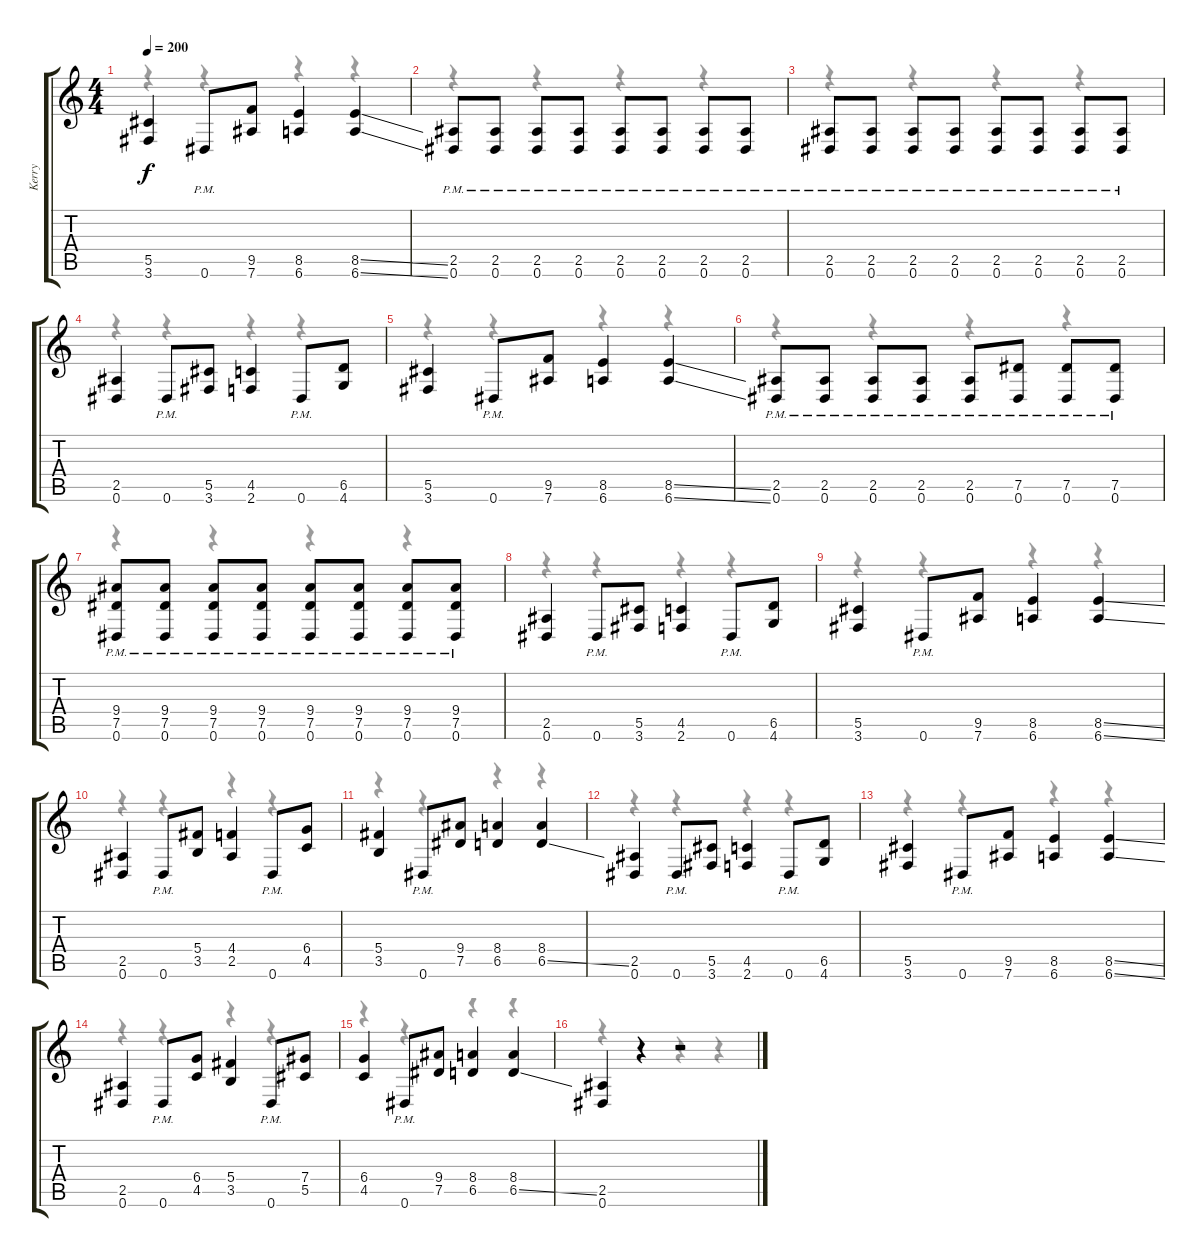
\track ("Kerry" "Kerry") {instrument distortionguitar}
\staff {score tabs}
\tuning (Eb4 Bb3 Gb3 Db3 Ab2 Eb2) {hide}
\voice
\ts (4 4)
\tempo 200
\clef g2
\ks c
(5.5 3.6).4{dy f} 0.6{pm}.8 (9.5 7.6).8 (8.5 6.6).4 (8.5{ss} 6.6{ss}).4 |
(2.5{pm} 0.6{pm}).8 (2.5{pm} 0.6{pm}).8 (2.5{pm} 0.6{pm}).8 (2.5{pm} 0.6{pm}).8 (2.5{pm} 0.6{pm}).8 (2.5{pm} 0.6{pm}).8 (2.5{pm} 0.6{pm}).8 (2.5{pm} 0.6{pm}).8 |
(2.5{pm} 0.6{pm}).8 (2.5{pm} 0.6{pm}).8 (2.5{pm} 0.6{pm}).8 (2.5{pm} 0.6{pm}).8 (2.5{pm} 0.6{pm}).8 (2.5{pm} 0.6{pm}).8 (2.5{pm} 0.6{pm}).8 (2.5{pm} 0.6{pm}).8 |
(2.5 0.6).4 0.6{pm}.8 (5.5 3.6).8 (4.5 2.6).4 0.6{pm}.8 (6.5 4.6).8 |
(5.5 3.6).4 0.6{pm}.8 (9.5 7.6).8 (8.5 6.6).4 (8.5{ss} 6.6{ss}).4 |
(2.5{pm} 0.6{pm}).8 (2.5{pm} 0.6{pm}).8 (2.5{pm} 0.6{pm}).8 (2.5{pm} 0.6{pm}).8 (2.5{pm} 0.6{pm}).8 (7.5{pm} 0.6{pm}).8 (7.5{pm} 0.6{pm}).8 (7.5{pm} 0.6{pm}).8 |
(9.4{pm} 7.5{pm} 0.6{pm}).8 (9.4{pm} 7.5{pm} 0.6{pm}).8 (9.4{pm} 7.5{pm} 0.6{pm}).8 (9.4{pm} 7.5{pm} 0.6{pm}).8 (9.4{pm} 7.5{pm} 0.6{pm}).8 (9.4{pm} 7.5{pm} 0.6{pm}).8 (9.4{pm} 7.5{pm} 0.6{pm}).8 (9.4{pm} 7.5{pm} 0.6{pm}).8 |
(2.5 0.6).4 0.6{pm}.8 (5.5 3.6).8 (4.5 2.6).4 0.6{pm}.8 (6.5 4.6).8 |
(5.5 3.6).4 0.6{pm}.8 (9.5 7.6).8 (8.5 6.6).4 (8.5{ss} 6.6{ss}).4 |
(2.5 0.6).4 0.6{pm}.8 (5.4 3.5).8 (4.4 2.5).4 0.6{pm}.8 (6.4 4.5).8 |
(5.4 3.5).4 0.6{pm}.8 (9.4 7.5).8 (8.4 6.5).4 (8.4 6.5{ss}).4 |
(2.5 0.6).4 0.6{pm}.8 (5.5 3.6).8 (4.5 2.6).4 0.6{pm}.8 (6.5 4.6).8 |
(5.5 3.6).4 0.6{pm}.8 (9.5 7.6).8 (8.5 6.6).4 (8.5{ss} 6.6{ss}).4 |
(2.5 0.6).4 0.6{pm}.8 (6.4 4.5).8 (5.4 3.5).4 0.6{pm}.8 (7.4 5.5).8 |
(6.4 4.5).4 0.6{pm}.8 (9.4 7.5).8 (8.4 6.5).4 (8.4 6.5{ss}).4 |
(2.5 0.6).4 r.4 r.2
\voice
\clef g2
\ottava regular
\simile none
\ks c
r.4{dy f} r.4 r.4 r.4 |
r.4 r.4 r.4 r.4 |
r.4 r.4 r.4 r.4 |
r.4 r.4 r.4 r.4 |
r.4 r.4 r.4 r.4 |
r.4 r.4 r.4 r.4 |
r.4 r.4 r.4 r.4 |
r.4 r.4 r.4 r.4 |
r.4 r.4 r.4 r.4 |
r.4 r.4 r.4 r.4 |
r.4 r.4 r.4 r.4 |
r.4 r.4 r.4 r.4 |
r.4 r.4 r.4 r.4 |
r.4 r.4 r.4 r.4 |
r.4 r.4 r.4 r.4 |
r.4 r.4 r.4 r.4
